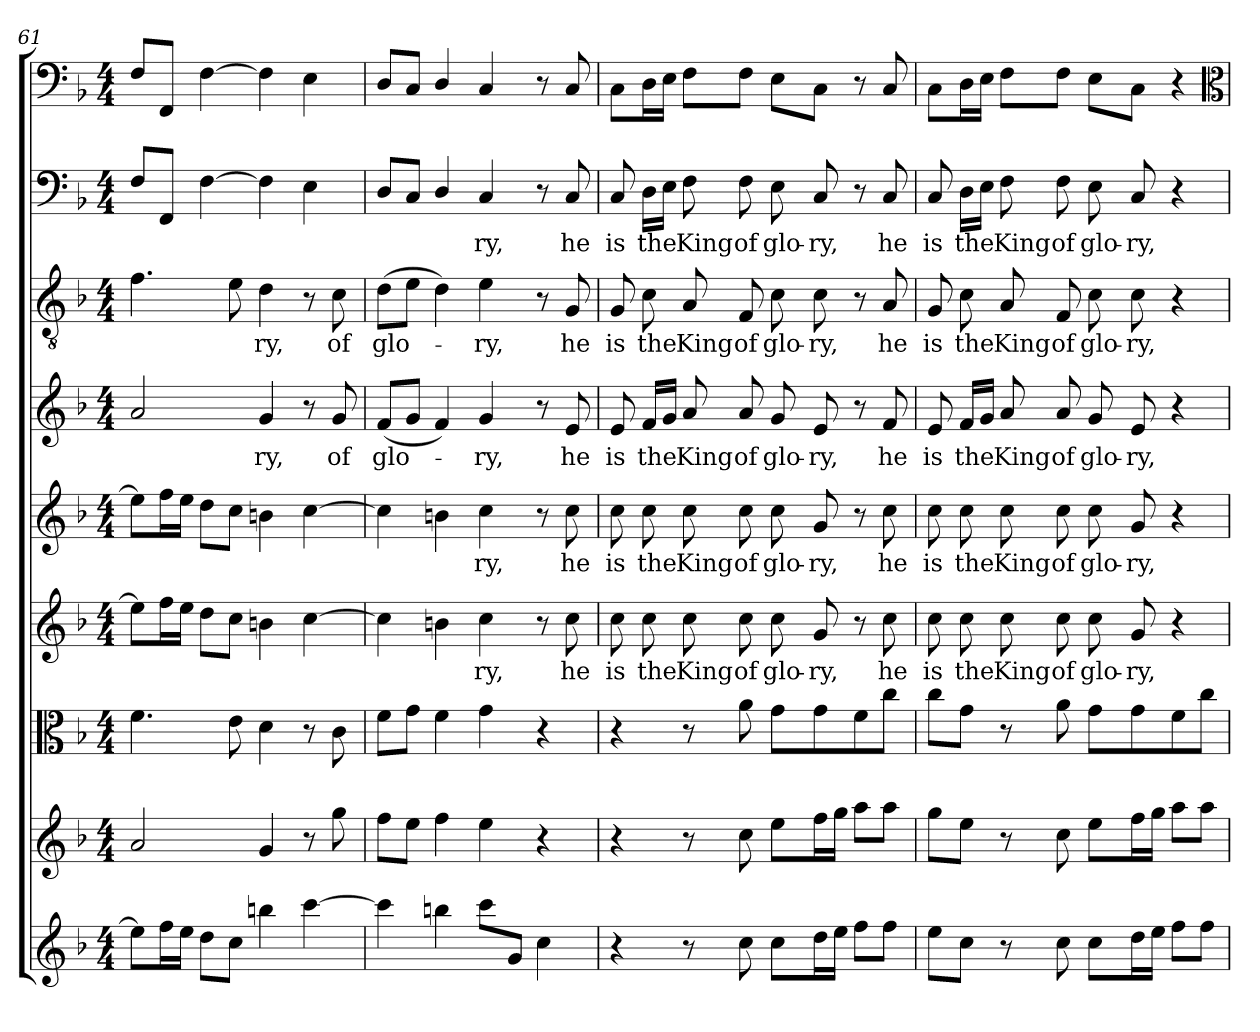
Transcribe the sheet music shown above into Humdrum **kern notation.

**kern	**kern	**kern	**kern	**text	**kern	**text	**kern	**text	**kern	**text	**kern	**text	**kern
*part9	*part8	*part7	*part6	*part6	*part5	*part5	*part4	*part4	*part3	*part3	*part2	*part2	*part1
*staff9	*staff8	*staff7	*staff6	*staff6	*staff5	*staff5	*staff4	*staff4	*staff3	*staff3	*staff2	*staff2	*staff1
*clefG2	*clefG2	*clefC3	*clefG2	*	*clefG2	*	*clefG2	*	*clefGv2	*	*clefF4	*	*clefF4
*k[b-]	*k[b-]	*k[b-]	*k[b-]	*	*k[b-]	*	*k[b-]	*	*k[b-]	*	*k[b-]	*	*k[b-]
*F:	*F:	*F:	*F:	*	*F:	*	*F:	*	*F:	*	*F:	*	*F:
*M4/4	*M4/4	*M4/4	*M4/4	*	*M4/4	*	*M4/4	*	*M4/4	*	*M4/4	*	*M4/4
=61	=61	=61	=61	=61	=61	=61	=61	=61	=61	=61	=61	=61	=61
8ee\L]	2a/	4.f\	8ee\L]	.	8ee\L]	.	2a/	.	4.f\	.	8F\L	.	8F\L
16ff\L	.	.	16ff\L	.	16ff\L	.	.	.	.	.	8FF/J	.	8FF/J
16ee\JJ	.	.	16ee\JJ	.	16ee\JJ	.	.	.	.	.	.	.	.
8dd\L	.	.	8dd\L	.	8dd\L	.	.	.	.	.	[4F\	.	[4F\
8cc\J	.	8e\	8cc\J	.	8cc\J	.	.	.	8e\	.	.	.	.
4bbn\	4g/	4d\	4bn\	.	4bn\	.	4g/	-ry,	4d\	-ry,	4F\]	.	4F\]
[4ccc\	8r	8r	[4cc\	.	[4cc\	.	8r	.	8r	.	4E\	.	4E\
.	8gg\	8c\	.	.	.	.	8g/	of	8c\	of	.	.	.
=62	=62	=62	=62	=62	=62	=62	=62	=62	=62	=62	=62	=62	=62
4ccc\]	8ff\L	8f\L	4cc\]	.	4cc\]	.	(8f/L	glo-	(8d\L	glo-	8D/L	.	8D/L
.	8ee\J	8g\J	.	.	.	.	8g/J	.	8e\J	.	8C/J	.	8C/J
4bbn\	4ff\	4f\	4bn\	.	4bn\	.	4f/)	.	4d\)	.	4D/	.	4D/
8ccc\L	4ee\	4g\	4cc\	-ry,	4cc\	-ry,	4g/	-ry,	4e\	-ry,	4C/	-ry,	4C/
8g/J	.	.	.	.	.	.	.	.	.	.	.	.	.
4cc\	4r	4r	8r	.	8r	.	8r	.	8r	.	8r	.	8r
.	.	.	8cc\	he	8cc\	he	8e/	he	8G/	he	8C/	he	8C/
=63	=63	=63	=63	=63	=63	=63	=63	=63	=63	=63	=63	=63	=63
4r	4r	4r	8cc\	is	8cc\	is	8e/	is	8G/	is	8C/	is	8C\L
.	.	.	8cc\	the	8cc\	the	16f/LL	the	8c\	the	16D\LL	the	16D\L
.	.	.	.	.	.	.	16g/JJ	.	.	.	16E\JJ	.	16E\JJ
8r	8r	8r	8cc\	King	8cc\	King	8a/	King	8A/	King	8F\	King	8F\L
8cc\	8cc\	8a\	8cc\	of	8cc\	of	8a/	of	8F/	of	8F\	of	8F\J
8cc\L	8ee\L	8g\L	8cc\	glo-	8cc\	glo-	8g/	glo-	8c\	glo-	8E\	glo-	8E\L
16dd\L	16ff\L	8g\	8g/	-ry,	8g/	-ry,	8e/	-ry,	8c\	-ry,	8C/	-ry,	8C\J
16ee\JJ	16gg\JJ	.	.	.	.	.	.	.	.	.	.	.	.
8ff\L	8aa\L	8f\	8r	.	8r	.	8r	.	8r	.	8r	.	8r
8ff\J	8aa\J	8cc\J	8cc\	he	8cc\	he	8f/	he	8A/	he	8C/	he	8C/
=64	=64	=64	=64	=64	=64	=64	=64	=64	=64	=64	=64	=64	=64
8ee\L	8gg\L	8cc\L	8cc\	is	8cc\	is	8e/	is	8G/	is	8C/	is	8C\L
8cc\J	8ee\J	8g\J	8cc\	the	8cc\	the	16f/LL	the	8c\	the	16D\LL	the	16D\L
.	.	.	.	.	.	.	16g/JJ	.	.	.	16E\JJ	.	16E\JJ
8r	8r	8r	8cc\	King	8cc\	King	8a/	King	8A/	King	8F\	King	8F\L
8cc\	8cc\	8a\	8cc\	of	8cc\	of	8a/	of	8F/	of	8F\	of	8F\J
8cc\L	8ee\L	8g\L	8cc\	glo-	8cc\	glo-	8g/	glo-	8c\	glo-	8E\	glo-	8E\L
16dd\L	16ff\L	8g\	8g/	-ry,	8g/	-ry,	8e/	-ry,	8c\	-ry,	8C/	-ry,	8C\J
16ee\JJ	16gg\JJ	.	.	.	.	.	.	.	.	.	.	.	.
8ff\L	8aa\L	8f\	4r	.	4r	.	4r	.	4r	.	4r	.	4r
8ff\J	8aa\J	8cc\J	.	.	.	.	.	.	.	.	.	.	.
*	*	*	*	*	*	*	*	*	*	*	*	*	*clefC3
=	=	=	=	=	=	=	=	=	=	=	=	=	=
*-	*-	*-	*-	*-	*-	*-	*-	*-	*-	*-	*-	*-	*-
